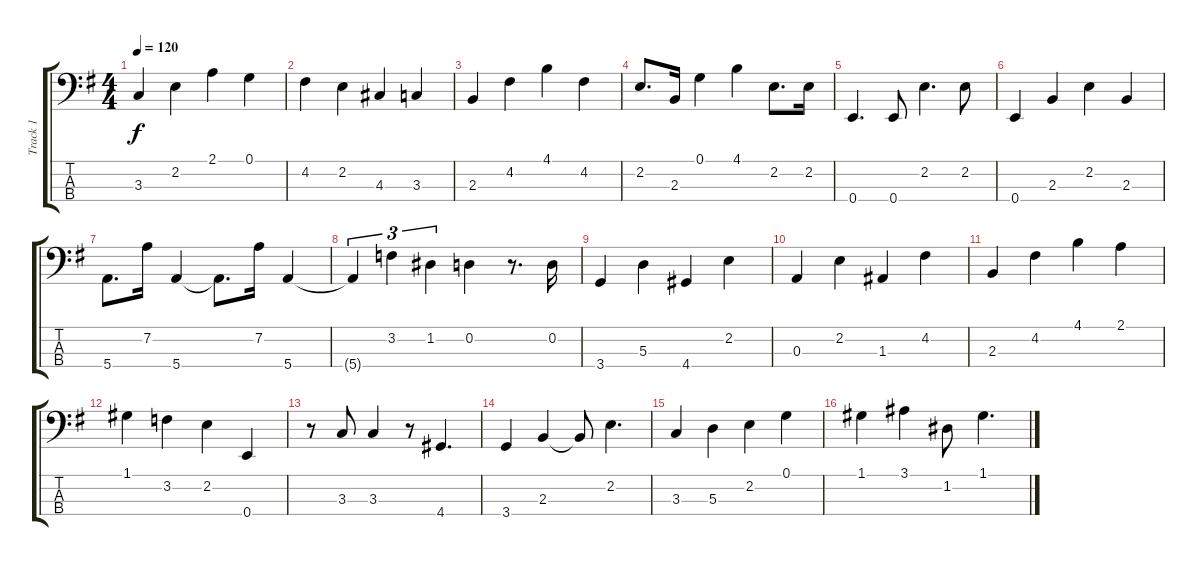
\track ("Track 1" "Track 1") {instrument electricbassfinger}
\staff {score tabs}
\tuning (G2 D2 A1 E1) {hide}
\ts (4 4)
\tempo 120
\clef f4
\ks g
3.3.4{dy f} 2.2.4 2.1.4 0.1.4 |
4.2.4 2.2.4 4.3.4 3.3.4 |
2.3.4 4.2.4 4.1.4 4.2.4 |
2.2.8{d} 2.3.16 0.1.4 4.1.4 2.2.8{d} 2.2.16 |
0.4.4{d} 0.4.8 2.2.4{d} 2.2.8 |
0.4.4 2.3.4 2.2.4 2.3.4 |
5.4.8{d} 7.2.16 5.4.4 5.4{t}.8{d} 7.2.16 5.4.4 |
5.4{t}.4{tu (3 2)} 3.2.4{tu (3 2)} 1.2.4{tu (3 2)} 0.2.4 r.8{d} 0.2.16 |
3.4.4 5.3.4 4.4.4 2.2.4 |
0.3.4 2.2.4 1.3.4 4.2.4 |
2.3.4 4.2.4 4.1.4 2.1.4 |
1.1.4 3.2.4 2.2.4 0.4.4 |
r.8 3.3.8 3.3.4 r.8 4.4.4{d} |
3.4.4 2.3.4 2.3{t}.8 2.2.4{d} |
3.3.4 5.3.4 2.2.4 0.1.4 |
1.1.4 3.1.4 1.2.8 1.1.4{d}
